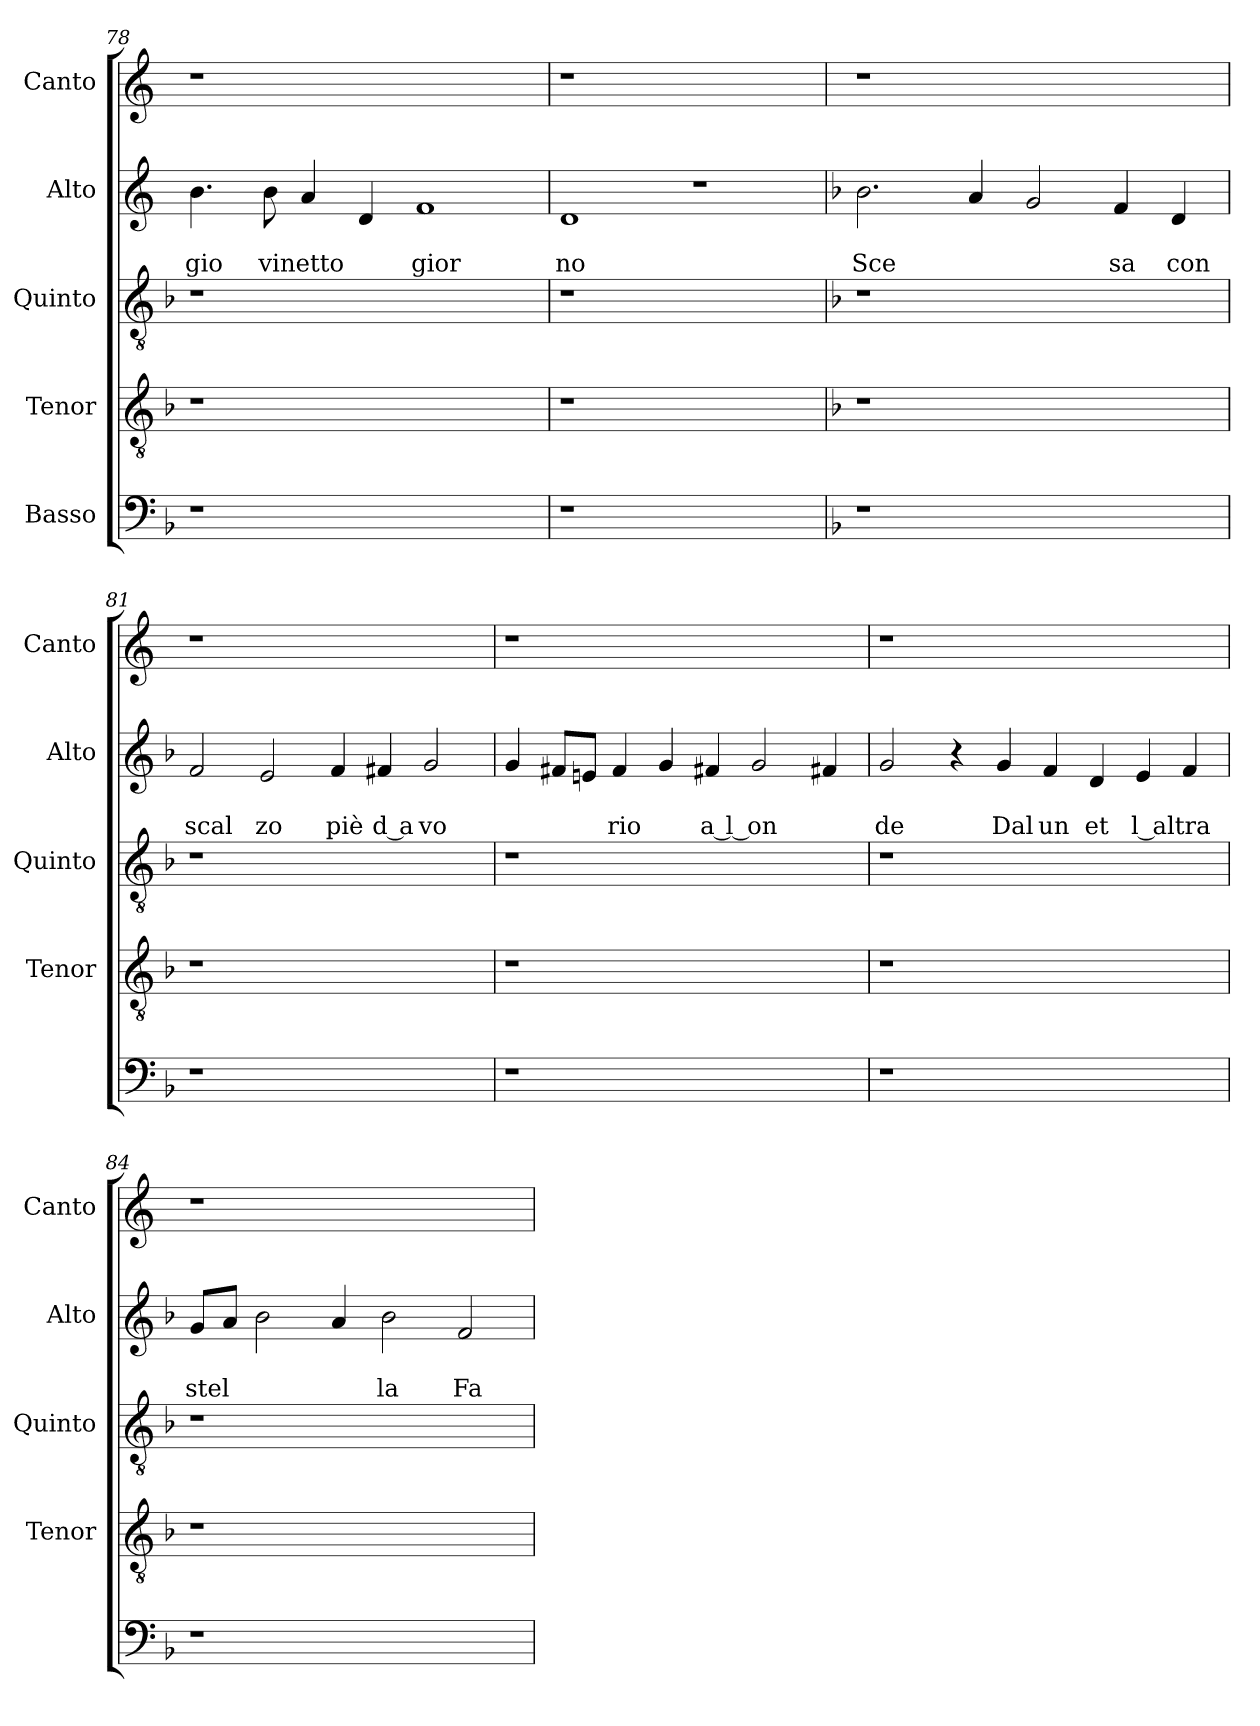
**kern	**kern	**kern	**kern	**text	**text	**kern
*part5	*part4	*part3	*part2	*part2	*part2	*part1
*staff5	*staff4	*staff3	*staff2	*staff2	*staff2	*staff1
*I"Basso	*I"Tenor	*I"Quinto	*I"Alto	*	*	*I"Canto
*	*I'Tenor	*I'Quinto	*I'Alto	*	*	*I'Canto
*clefF4	*clefGv2	*clefGv2	*clefG2	*	*	*clefG2
*k[b-]	*k[b-]	*k[b-]	*k[]	*	*	*k[]
*F:	*F:	*F:	*C:	*	*	*C:
=78	=78	=78	=78	=78	=78	=78
!	!	!	!	!	!LO:LY:b	!
1r	1r	1r	4.b\	.	gio	1r
!	!	!	!	!	!LO:LY:b	!
.	.	.	8b\	.	vinetto	.
.	.	.	4a/	.	.	.
.	.	.	4d/	.	.	.
!	!	!	!	!	!LO:LY:b	!
1ryy	1ryy	1ryy	1f	.	gior	1ryy
=79	=79	=79	=79	=79	=79	=79
!	!	!	!	!	!LO:LY:b	!
1r	1r	1r	1d	.	no	1r
1ryy	1ryy	1ryy	1r	.	.	1ryy
!!LO:LB:g=z
=80	=80	=80	=80	=80	=80	=80
*	*	*	*k[b-]	*	*	*
*	*	*	*F:	*	*	*
!	!	!	!	!	!LO:LY:b	!
1r	1r	1r	2.b-\	.	Sce	1r
.	.	.	4a/	.	.	.
1ryy	1ryy	1ryy	2g/	.	.	1ryy
!	!	!	!	!	!LO:LY:b	!
.	.	.	4f/	.	sa	.
!	!	!	!	!	!LO:LY:b	!
.	.	.	4d/	.	con	.
=81	=81	=81	=81	=81	=81	=81
!	!	!	!	!	!LO:LY:b	!
1r	1r	1r	2f/	.	scal	1r
!	!	!	!	!	!LO:LY:b	!
.	.	.	2e/	.	zo	.
!	!	!	!	!	!LO:LY:b	!
1ryy	1ryy	1ryy	4f/	.	piè	1ryy
!	!	!	!	!	!LO:LY:b:rj	!
.	.	.	4f#X/	.	d a	.
!	!	!	!	!	!LO:LY:b	!
.	.	.	2g/	.	vo	.
=82	=82	=82	=82	=82	=82	=82
1r	1r	1r	4g/	.	.	1r
.	.	.	8f#/L	.	.	.
.	.	.	8en/J	.	.	.
!	!	!	!	!	!LO:LY:b	!
.	.	.	4f#/	.	rio	.
.	.	.	4g/	.	.	.
!	!	!	!	!	!LO:LY:b:rj	!
1ryy	1ryy	1ryy	4f#X/	.	a l on	1ryy
.	.	.	2g/	.	.	.
.	.	.	4f#X/	.	.	.
=83	=83	=83	=83	=83	=83	=83
!	!	!	!	!	!LO:LY:b	!
1r	1r	1r	2g/	.	de	1r
.	.	.	4r	.	.	.
!	!	!	!	!	!LO:LY:b	!
.	.	.	4g/	.	Dal	.
!	!	!	!	!	!LO:LY:b	!
1ryy	1ryy	1ryy	4f/	.	un	1ryy
!	!	!	!	!	!LO:LY:b	!
.	.	.	4d/	.	et	.
!	!	!	!	!	!LO:LY:b:rj	!
.	.	.	4e/	.	l altra	.
.	.	.	4f/	.	.	.
=84	=84	=84	=84	=84	=84	=84
!	!	!	!	!	!LO:LY:b	!
1r	1r	1r	8g/L	.	stel	1r
.	.	.	8a/J	.	.	.
.	.	.	2b-\	.	.	.
.	.	.	4a/	.	.	.
!	!	!	!	!	!LO:LY:b	!
1ryy	1ryy	1ryy	2b-\	.	la	1ryy
!	!	!	!	!	!LO:LY:b	!
.	.	.	2f/	.	Fa	.
=	=	=	=	=	=	=
*-	*-	*-	*-	*-	*-	*-
